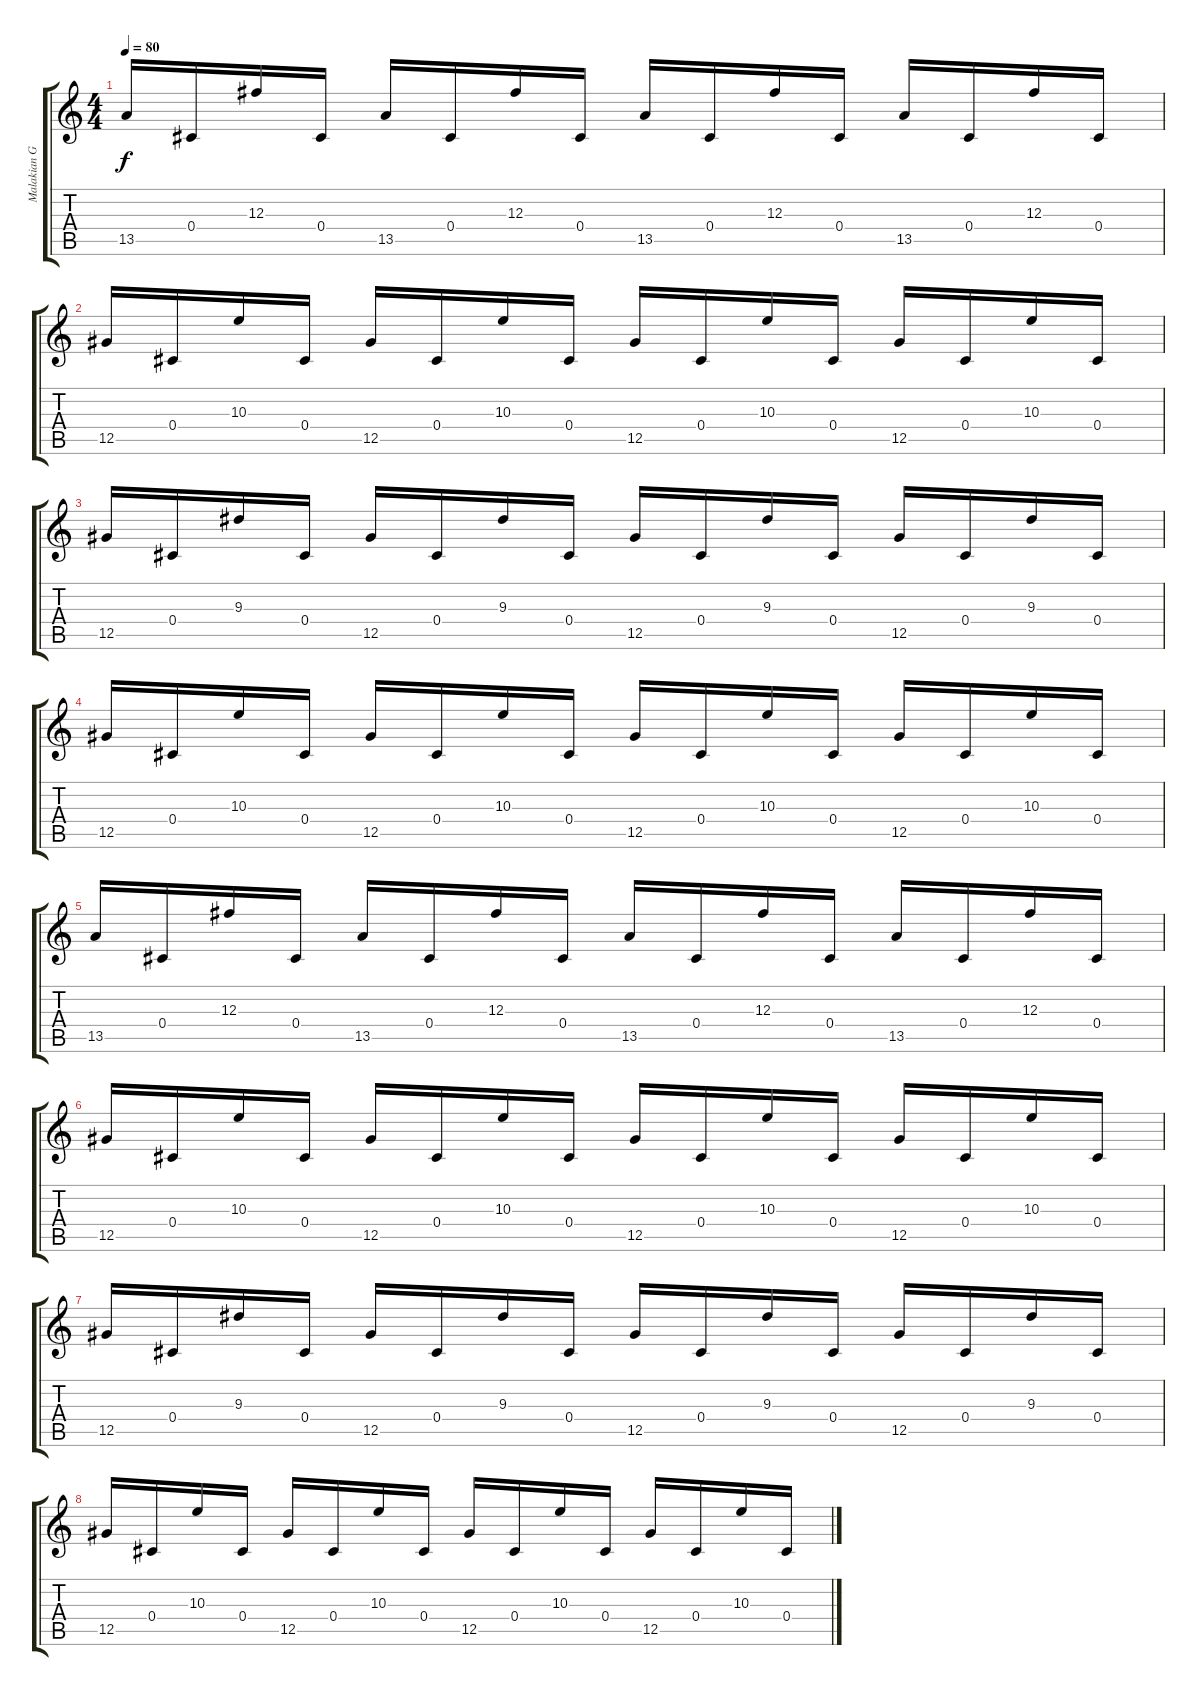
\track ("Malakian Gtr 1" "Malakian G") {instrument electricguitarclean}
\staff {score tabs}
\tuning (Eb4 Bb3 Gb3 Db3 Ab2 Db2) {hide}
\ts (4 4)
\tempo 80
\clef g2
\ks c
13.5.16{dy f} 0.4.16 12.3.16 0.4.16 13.5.16 0.4.16 12.3.16 0.4.16 13.5.16 0.4.16 12.3.16 0.4.16 13.5.16 0.4.16 12.3.16 0.4.16 |
12.5.16 0.4.16 10.3.16 0.4.16 12.5.16 0.4.16 10.3.16 0.4.16 12.5.16 0.4.16 10.3.16 0.4.16 12.5.16 0.4.16 10.3.16 0.4.16 |
12.5.16 0.4.16 9.3.16 0.4.16 12.5.16 0.4.16 9.3.16 0.4.16 12.5.16 0.4.16 9.3.16 0.4.16 12.5.16 0.4.16 9.3.16 0.4.16 |
12.5.16 0.4.16 10.3.16 0.4.16 12.5.16 0.4.16 10.3.16 0.4.16 12.5.16 0.4.16 10.3.16 0.4.16 12.5.16 0.4.16 10.3.16 0.4.16 |
13.5.16 0.4.16 12.3.16 0.4.16 13.5.16 0.4.16 12.3.16 0.4.16 13.5.16 0.4.16 12.3.16 0.4.16 13.5.16 0.4.16 12.3.16 0.4.16 |
12.5.16 0.4.16 10.3.16 0.4.16 12.5.16 0.4.16 10.3.16 0.4.16 12.5.16 0.4.16 10.3.16 0.4.16 12.5.16 0.4.16 10.3.16 0.4.16 |
12.5.16 0.4.16 9.3.16 0.4.16 12.5.16 0.4.16 9.3.16 0.4.16 12.5.16 0.4.16 9.3.16 0.4.16 12.5.16 0.4.16 9.3.16 0.4.16 |
12.5.16 0.4.16 10.3.16 0.4.16 12.5.16 0.4.16 10.3.16 0.4.16 12.5.16 0.4.16 10.3.16 0.4.16 12.5.16 0.4.16 10.3.16 0.4.16
